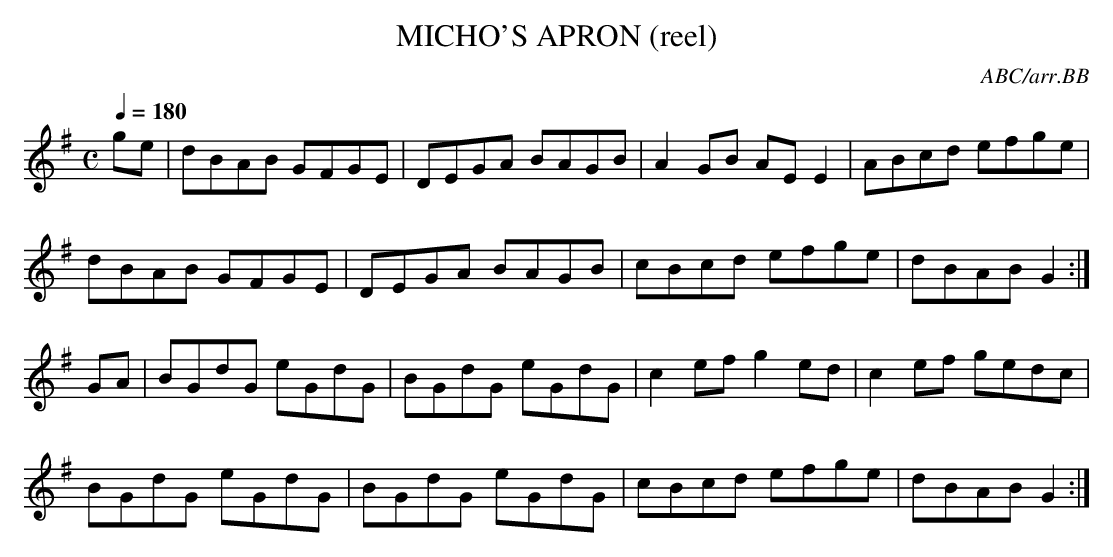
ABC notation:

X:1
T:MICHO'S APRON (reel)
C:ABC/arr.BB
Q:1/4=180
M:C
K:G
ge|dBAB GFGE|DEGA BAGB|A2GB AEE2|ABcd efge|
dBAB GFGE|DEGA BAGB|cBcd efge|dBAB G2:|
GA|BGdG eGdG|BGdG eGdG|c2ef g2ed|c2ef gedc|
BGdG eGdG|BGdG eGdG|cBcd efge|dBAB G2:|
